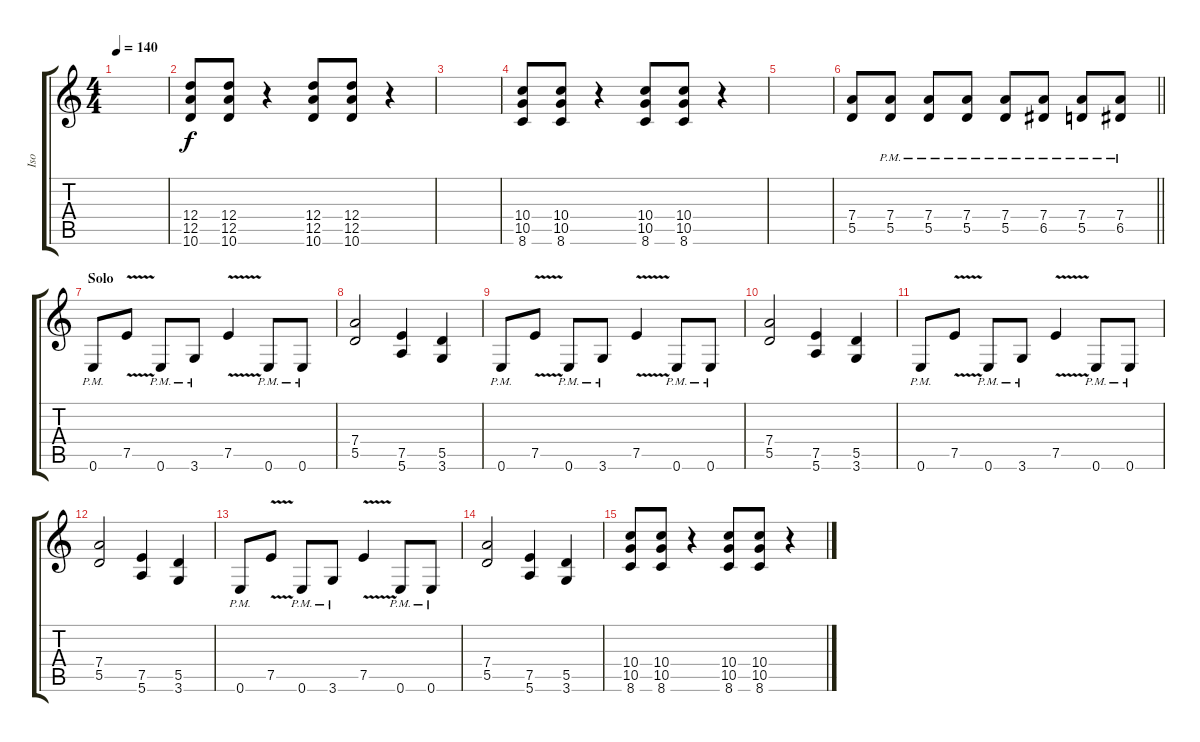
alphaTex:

\track ("Iso" "Iso") {instrument distortionguitar}
\staff {score tabs}
\tuning (E4 B3 G3 D3 A2 E2) {hide}
\ts (4 4)
\tempo 140
\clef g2
\ks c
|
(12.4 12.5 10.6).8 (12.4 12.5 10.6).8 r.4 (12.4 12.5 10.6).8 (12.4 12.5 10.6).8 r.4 |
|
(10.4 10.5 8.6).8 (10.4 10.5 8.6).8 r.4 (10.4 10.5 8.6).8 (10.4 10.5 8.6).8 r.4 |
|
\barLineRight lightlight
(7.4 5.5).8 (7.4{pm} 5.5{pm}).8 (7.4{pm} 5.5{pm}).8 (7.4{pm} 5.5{pm}).8 (7.4{pm} 5.5{pm}).8 (7.4{pm} 6.5{pm}).8 (7.4{pm} 5.5{pm}).8 (7.4{pm} 6.5{pm}).8 |
\section ("" "Solo")
0.6{pm}.8 7.5{v}.8 0.6{pm}.8 3.6{pm}.8 7.5{v}.4 0.6{pm}.8 0.6{pm}.8 |
(7.4 5.5).2 (7.5 5.6).4 (5.5 3.6).4 |
0.6{pm}.8 7.5{v}.8 0.6{pm}.8 3.6{pm}.8 7.5{v}.4 0.6{pm}.8 0.6{pm}.8 |
(7.4 5.5).2 (7.5 5.6).4 (5.5 3.6).4 |
0.6{pm}.8 7.5{v}.8 0.6{pm}.8 3.6{pm}.8 7.5{v}.4 0.6{pm}.8 0.6{pm}.8 |
(7.4 5.5).2 (7.5 5.6).4 (5.5 3.6).4 |
0.6{pm}.8 7.5{v}.8 0.6{pm}.8 3.6{pm}.8 7.5{v}.4 0.6{pm}.8 0.6{pm}.8 |
(7.4 5.5).2 (7.5 5.6).4 (5.5 3.6).4 |
(10.4 10.5 8.6).8 (10.4 10.5 8.6).8 r.4 (10.4 10.5 8.6).8 (10.4 10.5 8.6).8 r.4
